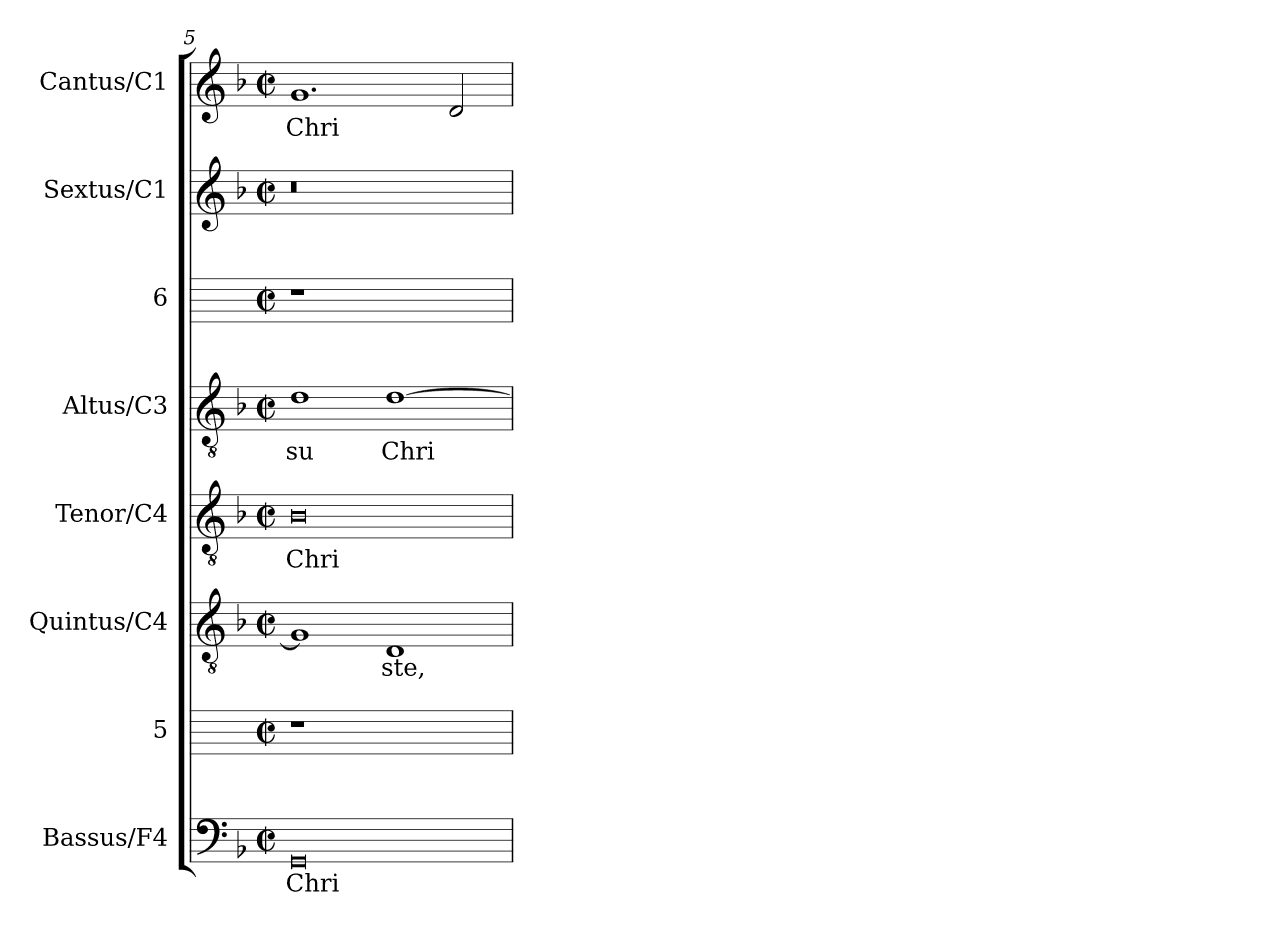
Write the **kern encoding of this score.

**kern	**text	**kern	**kern	**text	**kern	**text	**kern	**text	**kern	**kern	**kern	**text
*part8	*part8	*part7	*part6	*part6	*part5	*part5	*part4	*part4	*part3	*part2	*part1	*part1
*staff8	*staff8	*staff7	*staff6	*staff6	*staff5	*staff5	*staff4	*staff4	*staff3	*staff2	*staff1	*staff1
*I"Bassus/F4	*	*I"5	*I"Quintus/C4	*	*I"Tenor/C4	*	*I"Altus/C3	*	*I"6	*I"Sextus/C1	*I"Cantus/C1	*
*I'B	*	*	*	*	*I'T	*	*I'A	*	*	*	*I'C	*
*clefF4	*	*	*clefGv2	*	*clefGv2	*	*clefGv2	*	*	*clefG2	*clefG2	*
*k[b-]	*	*k[]	*k[b-]	*	*k[b-]	*	*k[b-]	*	*k[]	*k[b-]	*k[b-]	*
*F:	*	*C:	*F:	*	*F:	*	*F:	*	*C:	*F:	*F:	*
*M2/2	*	*M2/2	*M2/2	*	*M2/2	*	*M2/2	*	*M2/2	*M2/2	*M2/2	*
*met(c|)	*	*met(c|)	*met(c|)	*	*met(c|)	*	*met(c|)	*	*met(c|)	*met(c|)	*met(c|)	*
=5	=5	=5	=5	=5	=5	=5	=5	=5	=5	=5	=5	=5
!	!LO:LY:b:rj	!	!	!LO:LY:b:rj	!	!LO:LY:b:rj	!	!LO:LY:b:rj	!	!	!	!LO:LY:b:rj
0GG	Chri-	1r	1G]	--	0B-	Chri-	1d	-su	1r	0r	1.g	Chri-
!	!	!	!	!LO:LY:b:rj	!	!	!	!LO:LY:b:rj	!	!	!	!
.	.	1ryy	1D	-ste,	.	.	[<1d	Chri-	1ryy	.	.	.
!	!	!	!	!	!	!	!	!	!	!	!	!LO:LY:b:rj
.	.	.	.	.	.	.	.	.	.	.	2d/	--
=	=	=	=	=	=	=	=	=	=	=	=	=
*-	*-	*-	*-	*-	*-	*-	*-	*-	*-	*-	*-	*-
